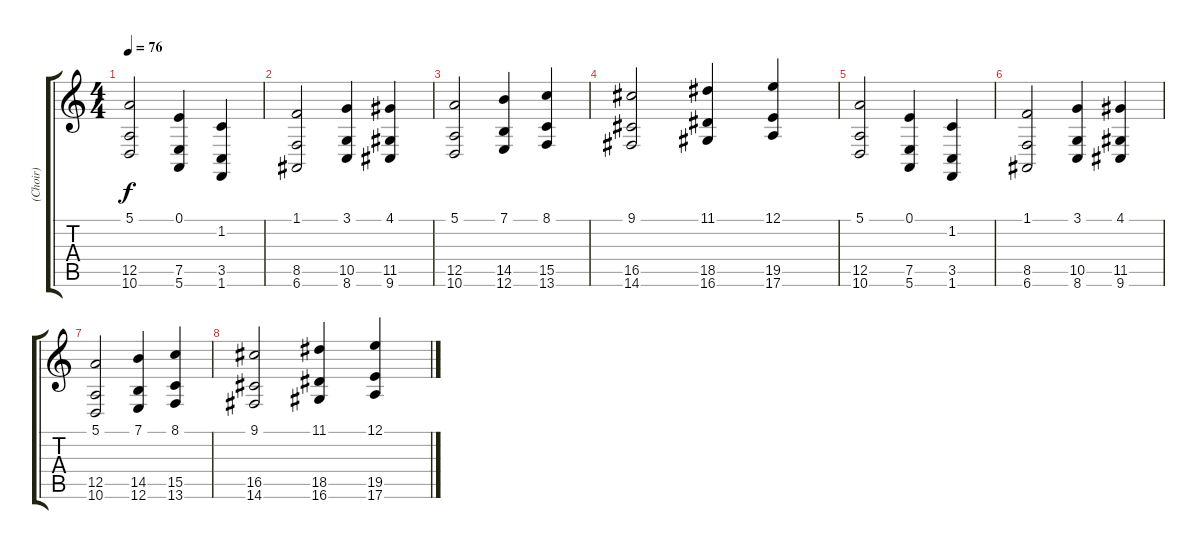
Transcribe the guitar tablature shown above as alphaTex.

\track ("(Choir)" "(Choir)") {instrument choiraahs}
\staff {score tabs}
\tuning (E4 B3 G3 D3 A2 E2) {hide}
\ts (4 4)
\tempo 76
\clef g2
\ks c
(5.1 12.5 10.6).2{dy f} (0.1 7.5 5.6).4 (1.2 3.5 1.6).4 |
(1.1 8.5 6.6).2 (3.1 10.5 8.6).4 (4.1 11.5 9.6).4 |
(5.1 12.5 10.6).2 (7.1 14.5 12.6).4 (8.1 15.5 13.6).4 |
(9.1 16.5 14.6).2 (11.1 18.5 16.6).4 (12.1 19.5 17.6).4 |
(5.1 12.5 10.6).2 (0.1 7.5 5.6).4 (1.2 3.5 1.6).4 |
(1.1 8.5 6.6).2 (3.1 10.5 8.6).4 (4.1 11.5 9.6).4 |
(5.1 12.5 10.6).2 (7.1 14.5 12.6).4 (8.1 15.5 13.6).4 |
(9.1 16.5 14.6).2 (11.1 18.5 16.6).4 (12.1 19.5 17.6).4
